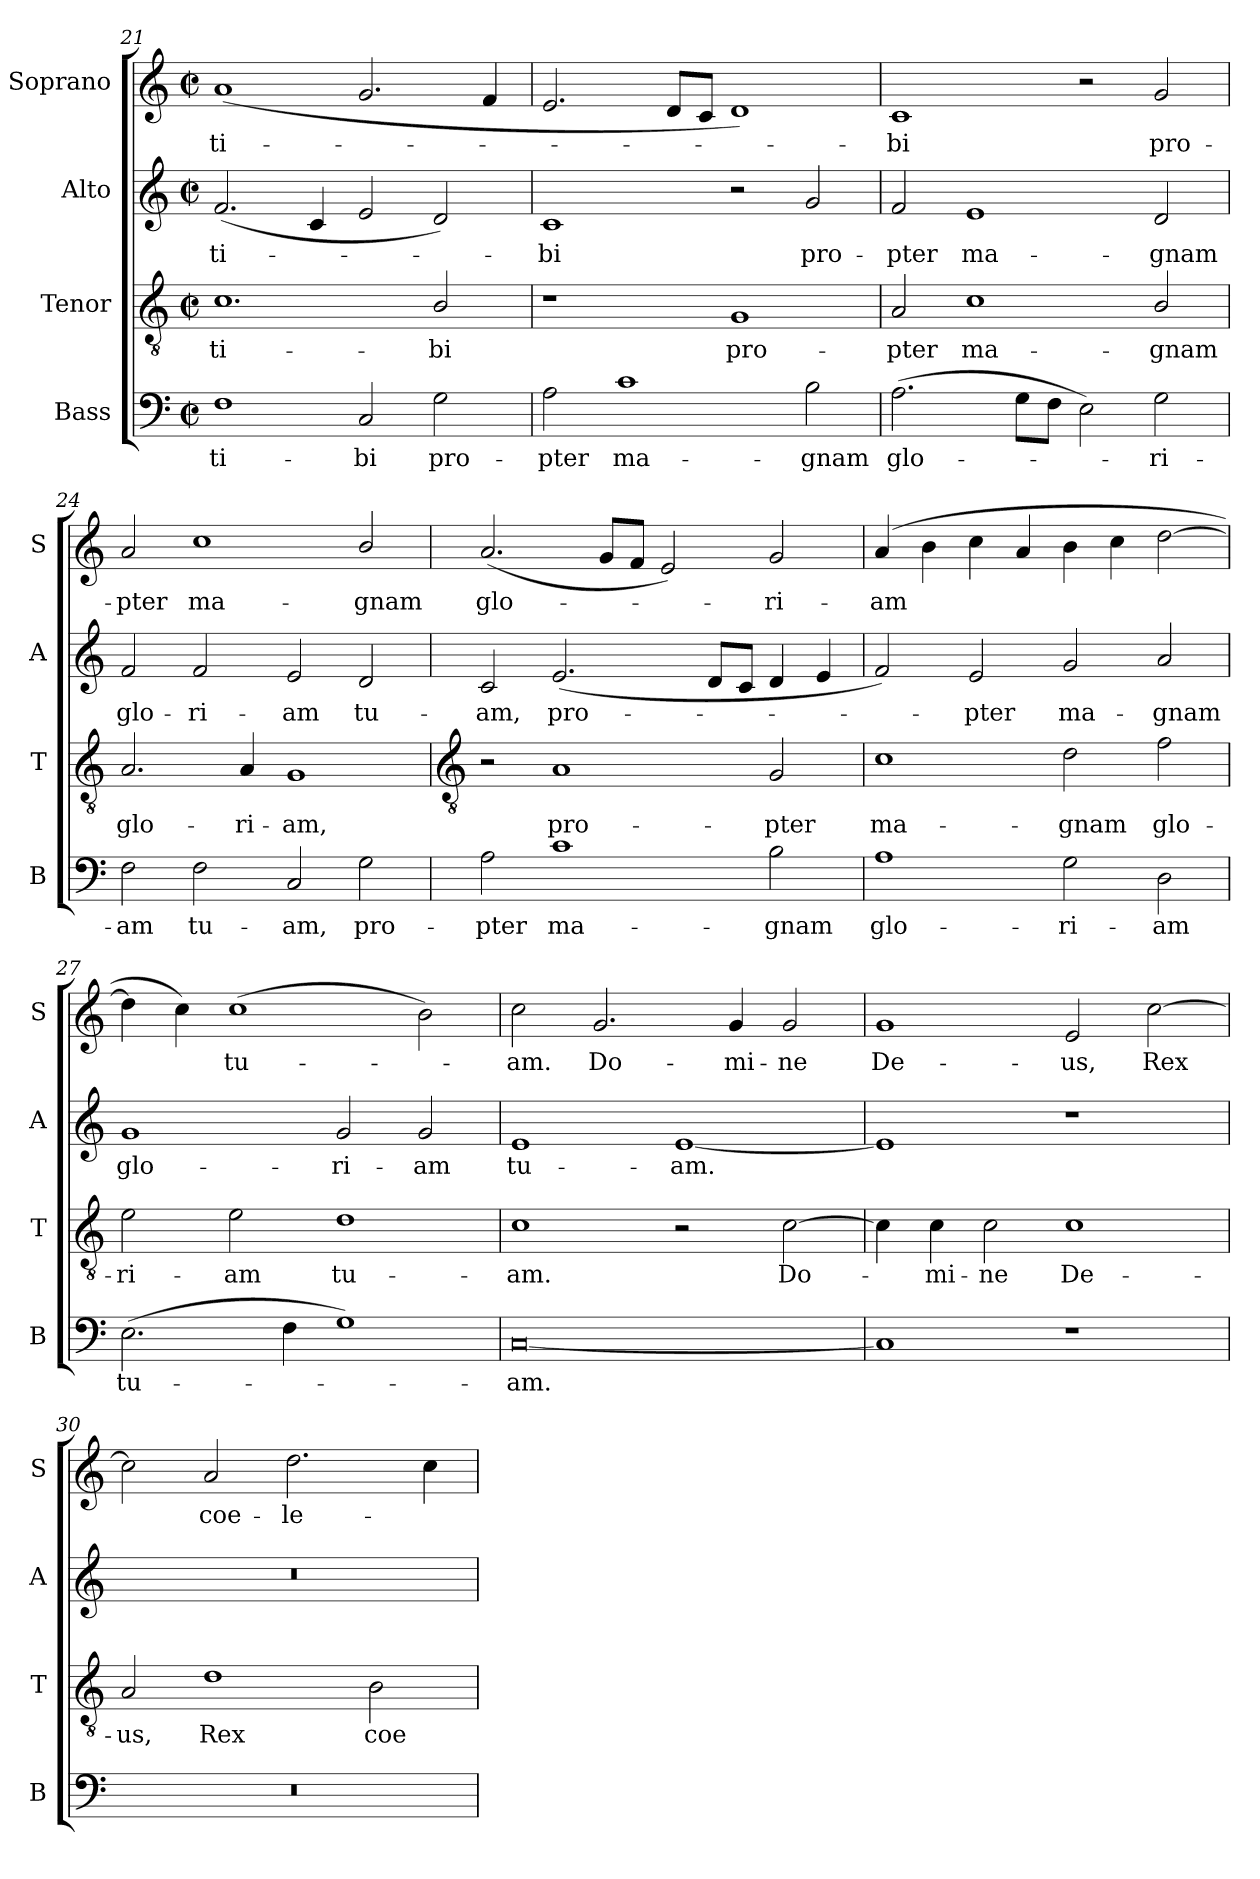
**kern	**text	**kern	**text	**kern	**text	**kern	**text
*part4	*part4	*part3	*part3	*part2	*part2	*part1	*part1
*staff4	*staff4	*staff3	*staff3	*staff2	*staff2	*staff1	*staff1
*I"Bass	*	*I"Tenor	*	*I"Alto	*	*I"Soprano	*
*I'B	*	*I'T	*	*I'A	*	*I'S	*
*clefF4	*	*clefGv2	*	*clefG2	*	*clefG2	*
*k[]	*	*k[]	*	*k[]	*	*k[]	*
*C:	*	*C:	*	*C:	*	*C:	*
*M4/2	*	*M4/2	*	*M4/2	*	*M4/2	*
*met(c|)	*	*met(c|)	*	*met(c|)	*	*met(c|)	*
=21	=21	=21	=21	=21	=21	=21	=21
!	!LO:LY:b	!	!LO:LY:b	!	!LO:LY:b	!	!LO:LY:b
1F	ti-	1.c	ti-	(<2.f	ti-	(<1a	ti-
.	.	.	.	4c	.	.	.
!	!LO:LY:b	!	!	!	!	!	!
2C	-bi	.	.	2e	.	2.g	.
!	!LO:LY:b	!	!LO:LY:b	!	!	!	!
2G	pro-	2B/	-bi	2d)	.	.	.
.	.	.	.	.	.	4f	.
=22	=22	=22	=22	=22	=22	=22	=22
!	!LO:LY:b	!	!	!	!LO:LY:b	!	!
2A	-pter	1r	.	1c	bi	2.e	.
!	!LO:LY:b	!	!	!	!	!	!
1c	ma-	.	.	.	.	.	.
.	.	.	.	.	.	8dL	.
.	.	.	.	.	.	8cJ	.
!	!	!	!LO:LY:b	!	!	!	!
.	.	1G	pro-	2r	.	1d)	.
!	!LO:LY:b	!	!	!	!LO:LY:b	!	!
2B	-gnam	.	.	2g	pro-	.	.
=23	=23	=23	=23	=23	=23	=23	=23
!	!LO:LY:b	!	!LO:LY:b	!	!LO:LY:b	!	!LO:LY:b
(>2.A	glo-	2A	-pter	2f	-pter	1c	bi
!	!	!	!LO:LY:b	!	!LO:LY:b	!	!
.	.	1c	ma-	1e	ma-	.	.
8GL	.	.	.	.	.	.	.
8FJ	.	.	.	.	.	.	.
2E)	.	.	.	.	.	2r	.
!	!LO:LY:b	!	!LO:LY:b	!	!LO:LY:b	!	!LO:LY:b
2G	ri-	2B/	-gnam	2d	-gnam	2g	pro-
=24	=24	=24	=24	=24	=24	=24	=24
!	!LO:LY:b	!	!LO:LY:b	!	!LO:LY:b	!	!LO:LY:b
2F	-am	2.A	glo-	2f	glo-	2a	-pter
!	!LO:LY:b	!	!	!	!LO:LY:b	!	!LO:LY:b
2F	tu-	.	.	2f	-ri-	1cc	ma-
!	!	!	!LO:LY:b	!	!	!	!
.	.	4A	-ri-	.	.	.	.
!	!LO:LY:b	!	!LO:LY:b	!	!LO:LY:b	!	!
2C	-am,	1G	-am,	2e	-am	.	.
!	!LO:LY:b	!	!	!	!LO:LY:b	!	!LO:LY:b
2G	pro-	.	.	2d	tu-	2b/	-gnam
!!LO:LB:g=z
=25	=25	=25	=25	=25	=25	=25	=25
*	*	*clefGv2	*	*	*	*	*
!	!LO:LY:b	!	!	!	!LO:LY:b	!	!LO:LY:b
2A	-pter	2r	.	2c	-am,	(<2.a	glo-
!	!LO:LY:b	!	!LO:LY:b	!	!LO:LY:b	!	!
1c	ma-	1A	pro-	(<2.e	pro-	.	.
.	.	.	.	.	.	8gL	.
.	.	.	.	.	.	8fJ	.
.	.	.	.	.	.	2e)	.
.	.	.	.	8dL	.	.	.
.	.	.	.	8cJ	.	.	.
!	!LO:LY:b	!	!LO:LY:b	!	!	!	!LO:LY:b
2B	-gnam	2G	-pter	4d	.	2g	ri-
.	.	.	.	4e	.	.	.
=26	=26	=26	=26	=26	=26	=26	=26
!	!LO:LY:b	!	!LO:LY:b	!	!	!	!LO:LY:b
1A	glo-	1c	ma-	2f)	.	(>4a	-am
.	.	.	.	.	.	4b	.
!	!	!	!	!	!LO:LY:b	!	!
.	.	.	.	2e	pter	4cc	.
.	.	.	.	.	.	4a	.
!	!LO:LY:b	!	!LO:LY:b	!	!LO:LY:b	!	!
2G	-ri-	2d	-gnam	2g	ma-	4b	.
.	.	.	.	.	.	4cc	.
!	!LO:LY:b	!	!LO:LY:b	!	!LO:LY:b	!	!
2D	-am	2f	glo-	2a	-gnam	[2dd	.
=27	=27	=27	=27	=27	=27	=27	=27
!	!LO:LY:b	!	!LO:LY:b	!	!LO:LY:b	!	!
(>2.E	tu-	2e	-ri-	1g	glo-	4dd]	.
.	.	.	.	.	.	4cc)	.
!	!	!	!LO:LY:b	!	!	!	!LO:LY:b
.	.	2e	-am	.	.	(>1cc	tu-
4F	.	.	.	.	.	.	.
!	!	!	!LO:LY:b	!	!LO:LY:b	!	!
1G)	.	1d	tu-	2g	-ri-	.	.
!	!	!	!	!	!LO:LY:b	!	!
.	.	.	.	2g	-am	2b)	.
=28	=28	=28	=28	=28	=28	=28	=28
!	!LO:LY:b	!	!LO:LY:b	!	!LO:LY:b	!	!LO:LY:b
[0C	am.	1c	-am.	1e	tu-	2cc	am.
!	!	!	!	!	!	!	!LO:LY:b
.	.	.	.	.	.	2.g	Do-
!	!	!	!	!	!LO:LY:b	!	!
.	.	2r	.	[1e	-am.	.	.
!	!	!	!	!	!	!	!LO:LY:b
.	.	.	.	.	.	4g	-mi-
!	!	!	!LO:LY:b	!	!	!	!LO:LY:b
.	.	[2c	Do-	.	.	2g	-ne
=29	=29	=29	=29	=29	=29	=29	=29
!	!	!	!	!	!	!	!LO:LY:b
1C]	.	4c]	.	1e]	.	1g	De-
!	!	!	!LO:LY:b	!	!	!	!
.	.	4c	mi-	.	.	.	.
!	!	!	!LO:LY:b	!	!	!	!
.	.	2c	-ne	.	.	.	.
!	!	!	!LO:LY:b	!	!	!	!LO:LY:b
1r	.	1c	De-	1r	.	2e	-us,
!	!	!	!	!	!	!	!LO:LY:b
.	.	.	.	.	.	[2cc	Rex
=30	=30	=30	=30	=30	=30	=30	=30
!	!	!	!LO:LY:b	!	!	!	!
0r	.	2A	-us,	0r	.	2cc]	.
!	!	!	!LO:LY:b	!	!	!	!LO:LY:b
.	.	1d	Rex	.	.	2a	coe-
!	!	!	!	!	!	!	!LO:LY:b
.	.	.	.	.	.	2.dd	-le-
!	!	!	!LO:LY:b	!	!	!	!
.	.	2B	coe-	.	.	.	.
.	.	.	.	.	.	4cc	.
=	=	=	=	=	=	=	=
*-	*-	*-	*-	*-	*-	*-	*-
